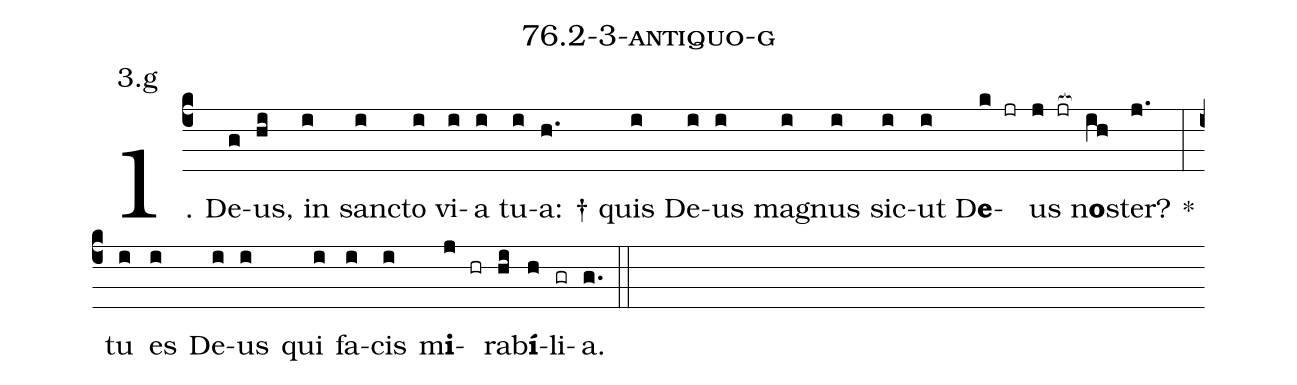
name: 76.2-3-antiquo-g;
annotation: 3.g;
%%
(c4)1. De(g)us,(hi) in(i) sanc(i)to(i) vi(i)a(i) tu(i)a: †(h.) quis(i) De(i)us(i) ma(i)gnus(i) sic(i)ut(i) D<b>e</b>(k jr)us(j jr[ocb:1{]) n<b>o</b>s(ih[ocb:0}])ter?(j.) *(:) tu(i) es(i) De(i)us(i) qui(i) fa(i)cis(i) m<b>i</b>(j hr)ra(hi)b<b>í</b>(h)li(gr)a.(g.) (::)
